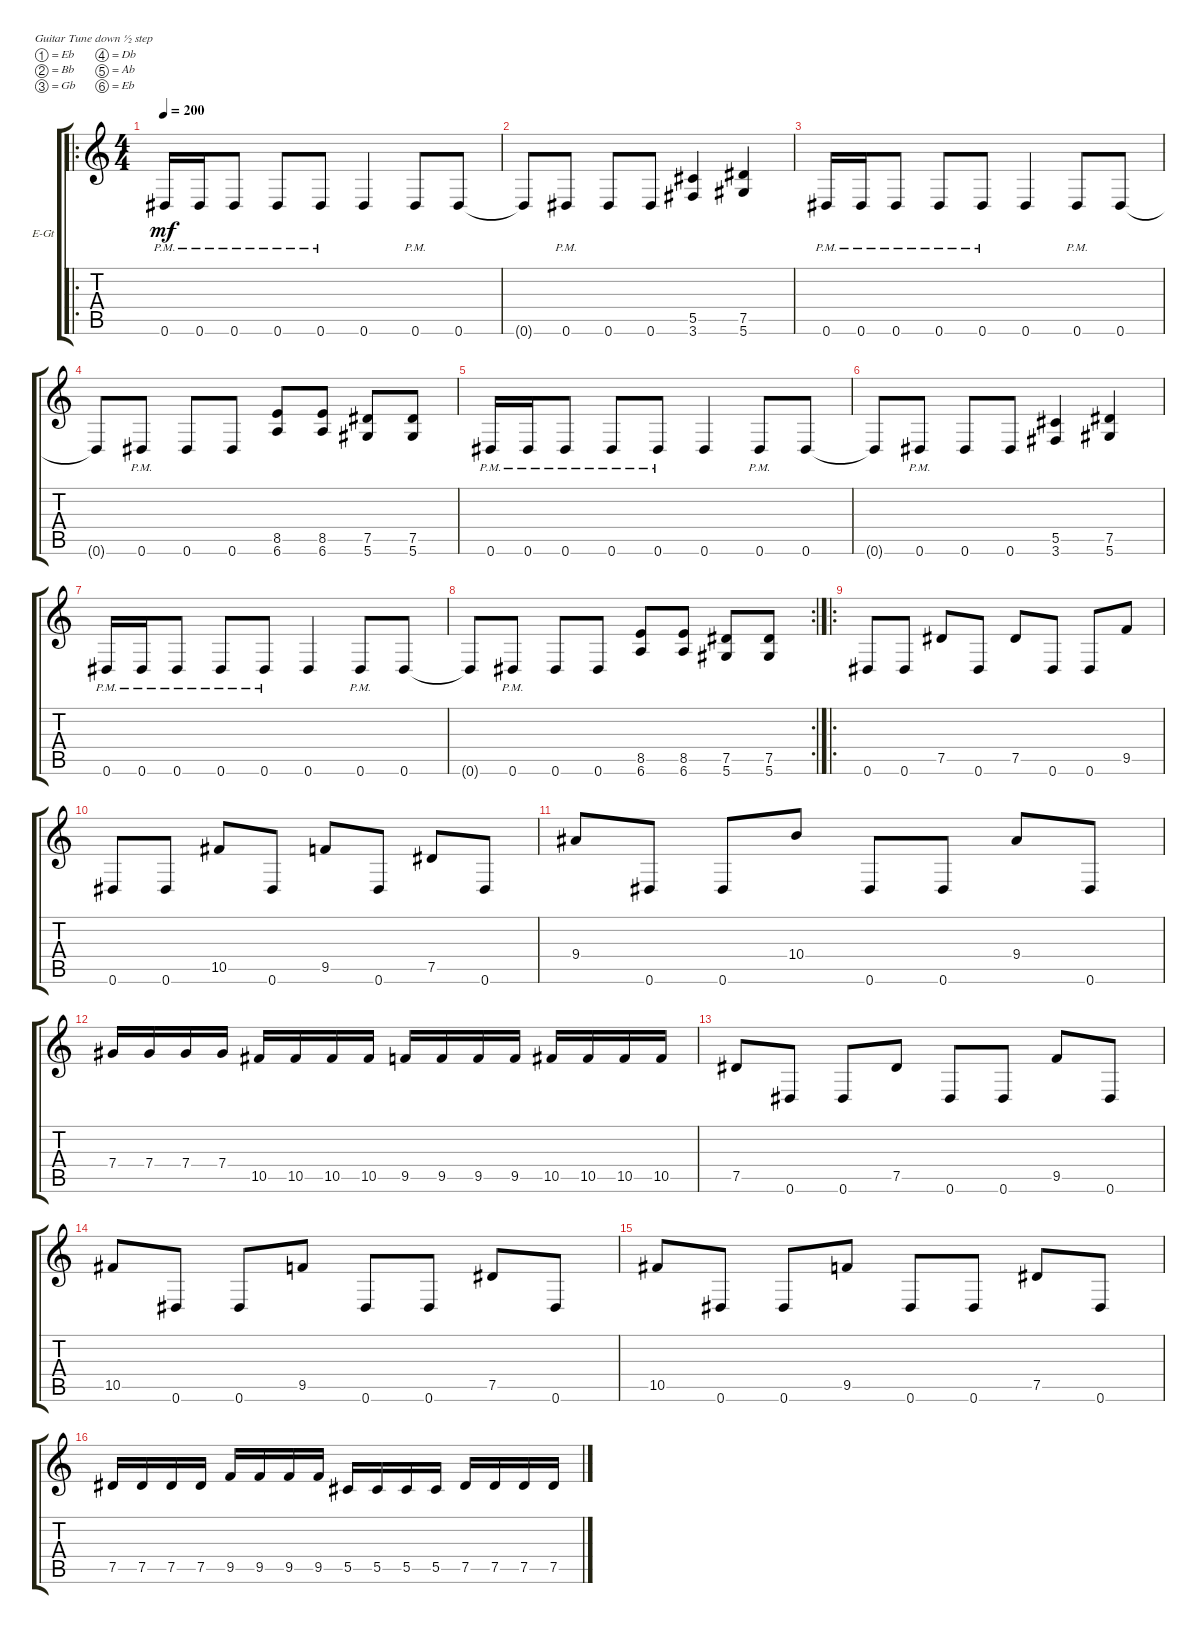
\bracketExtendMode groupsimilarinstruments
\firstSystemTrackNameOrientation horizontal
\otherSystemsTrackNameOrientation horizontal
\track ("Electric Guitar 2" "E-Gt") {instrument distortionguitar}
\staff {score tabs}
\tuning (Eb4 Bb3 Gb3 Db3 Ab2 Eb2)
\ro
\ts (4 4)
\tempo 200
\clef g2
\ks c
0.6{pm}.16{dy mf} 0.6{pm}.16 0.6{pm}.8 0.6{pm}.8 0.6{pm}.8 0.6.4 0.6{pm}.8 0.6.8 |
0.6{t}.8 0.6{pm}.8 0.6.8 0.6.8 (3.6 5.5).4 (5.6 7.5).4 |
0.6{pm}.16 0.6{pm}.16 0.6{pm}.8 0.6{pm}.8 0.6{pm}.8 0.6.4 0.6{pm}.8 0.6.8 |
0.6{t}.8 0.6{pm}.8 0.6.8 0.6.8 (6.6 8.5).8 (6.6 8.5).8 (5.6 7.5).8 (5.6 7.5).8 |
0.6{pm}.16 0.6{pm}.16 0.6{pm}.8 0.6{pm}.8 0.6{pm}.8 0.6.4 0.6{pm}.8 0.6.8 |
0.6{t}.8 0.6{pm}.8 0.6.8 0.6.8 (3.6 5.5).4 (5.6 7.5).4 |
0.6{pm}.16 0.6{pm}.16 0.6{pm}.8 0.6{pm}.8 0.6{pm}.8 0.6.4 0.6{pm}.8 0.6.8 |
\rc 2
0.6{t}.8 0.6{pm}.8 0.6.8 0.6.8 (6.6 8.5).8 (6.6 8.5).8 (5.6 7.5).8 (5.6 7.5).8 |
\ro
0.6.8 0.6.8 7.5.8 0.6.8 7.5.8 0.6.8 0.6.8 9.5.8 |
0.6.8 0.6.8 10.5.8 0.6.8 9.5.8 0.6.8 7.5.8 0.6.8 |
9.4.8 0.6.8 0.6.8 10.4.8 0.6.8 0.6.8 9.4.8 0.6.8 |
7.4.16 7.4.16 7.4.16 7.4.16 10.5.16 10.5.16 10.5.16 10.5.16 9.5.16 9.5.16 9.5.16 9.5.16 10.5.16 10.5.16 10.5.16 10.5.16 |
7.5.8 0.6.8 0.6.8 7.5.8 0.6.8 0.6.8 9.5.8 0.6.8 |
10.5.8 0.6.8 0.6.8 9.5.8 0.6.8 0.6.8 7.5.8 0.6.8 |
10.5.8 0.6.8 0.6.8 9.5.8 0.6.8 0.6.8 7.5.8 0.6.8 |
7.5.16 7.5.16 7.5.16 7.5.16 9.5.16 9.5.16 9.5.16 9.5.16 5.5.16 5.5.16 5.5.16 5.5.16 7.5.16 7.5.16 7.5.16 7.5.16
